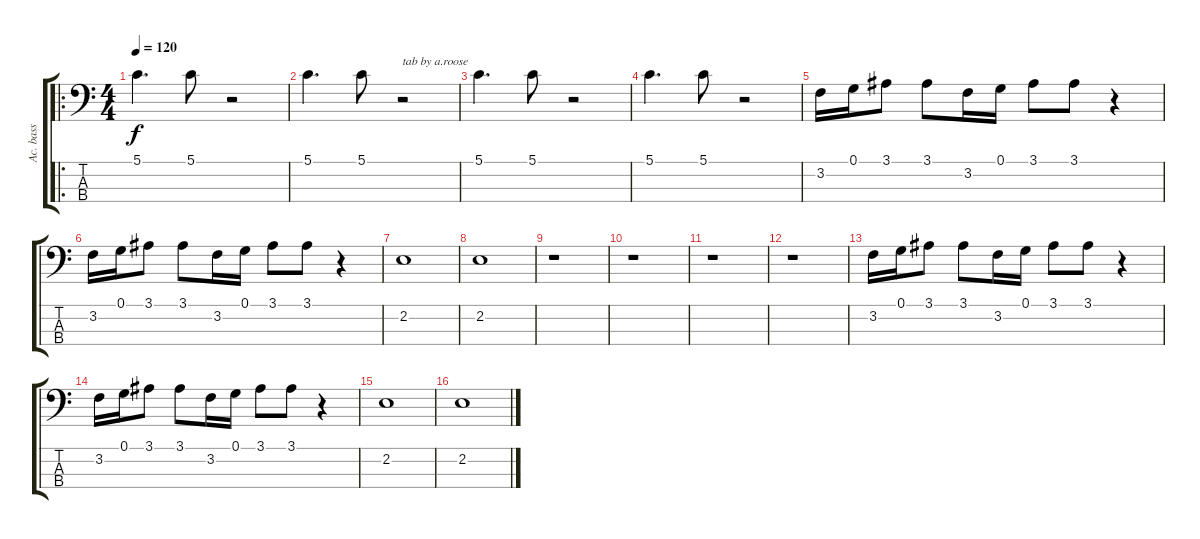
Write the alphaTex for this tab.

\track ("Ac. bass" "Ac. bass") {instrument acousticbass}
\staff {score tabs}
\tuning (G2 D2 A1 E1) {hide}
\ro
\ts (4 4)
\tempo 120
\clef f4
\ks c
5.1.4{d dy f instrument acousticbass} 5.1.8 r.2 |
5.1.4{d} 5.1.8 r.2{txt "tab by a.roose"} |
5.1.4{d} 5.1.8 r.2 |
5.1.4{d} 5.1.8 r.2 |
3.2.16 0.1.16 3.1.8 3.1.8 3.2.16 0.1.16 3.1.8 3.1.8 r.4 |
3.2.16 0.1.16 3.1.8 3.1.8 3.2.16 0.1.16 3.1.8 3.1.8 r.4 |
2.2.1 |
2.2.1 |
r.1 |
r.1 |
r.1 |
r.1 |
3.2.16 0.1.16 3.1.8 3.1.8 3.2.16 0.1.16 3.1.8 3.1.8 r.4 |
3.2.16 0.1.16 3.1.8 3.1.8 3.2.16 0.1.16 3.1.8 3.1.8 r.4 |
2.2.1 |
2.2.1
